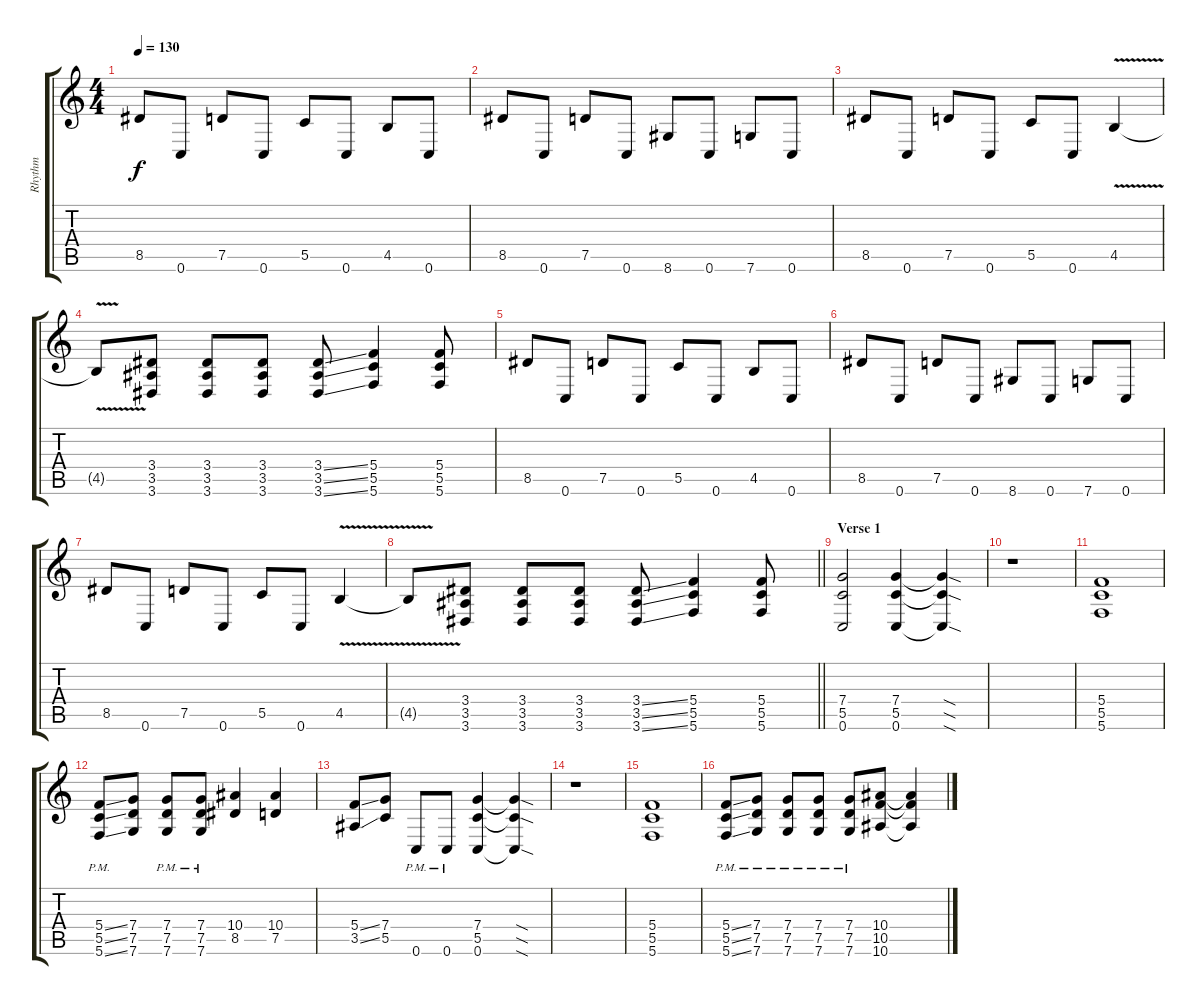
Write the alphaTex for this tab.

\track ("Rhythm" "Rhythm") {instrument distortionguitar}
\staff {score tabs}
\tuning (D4 A3 F3 C3 G2 C2) {hide}
\ts (4 4)
\tempo 130
\clef g2
\ks c
8.5.8{dy f} 0.6.8 7.5.8 0.6.8 5.5.8 0.6.8 4.5.8 0.6.8 |
8.5.8 0.6.8 7.5.8 0.6.8 8.6.8 0.6.8 7.6.8 0.6.8 |
8.5.8 0.6.8 7.5.8 0.6.8 5.5.8 0.6.8 4.5{v}.4 |
4.5{t}.8 (3.4 3.5 3.6).8 (3.4 3.5 3.6).8 (3.4 3.5 3.6).8 (3.4{ss} 3.5{ss} 3.6{ss}).8 (5.4 5.5 5.6).4 (5.4 5.5 5.6).8 |
8.5.8 0.6.8 7.5.8 0.6.8 5.5.8 0.6.8 4.5.8 0.6.8 |
8.5.8 0.6.8 7.5.8 0.6.8 8.6.8 0.6.8 7.6.8 0.6.8 |
8.5.8 0.6.8 7.5.8 0.6.8 5.5.8 0.6.8 4.5{v}.4 |
\barLineRight lightlight
4.5{t}.8 (3.4 3.5 3.6).8 (3.4 3.5 3.6).8 (3.4 3.5 3.6).8 (3.4{ss} 3.5{ss} 3.6{ss}).8 (5.4 5.5 5.6).4 (5.4 5.5 5.6).8 |
\section ("" "Verse 1")
(7.4 5.5 0.6).2 (7.4 5.5 0.6).4 (7.4{sod t} 5.5{sod t} 0.6{sod t}).4 |
r.1 |
(5.4 5.5 5.6).1 |
(5.4{ss} 5.5{ss} 5.6{ss pm}).8 (7.4 7.5 7.6).8 (7.4 7.5 7.6{pm}).8 (7.4 7.5 7.6{pm}).8 (10.4 8.5).4 (10.4 7.5).4 |
(5.4{ss} 3.5{ss}).8 (7.4 5.5).8 0.6{pm}.8 0.6{pm}.8 (7.4 5.5 0.6).4 (7.4{sod t} 5.5{sod t} 0.6{sod t}).4 |
r.1 |
(5.4 5.5 5.6).1 |
(5.4{ss} 5.5{ss} 5.6{ss pm}).8 (7.4{pm} 7.5 7.6).8 (7.4 7.5 7.6{pm}).8 (7.4 7.5 7.6{pm}).8 (7.4{pm} 7.5 7.6).8 (10.4 10.5 10.6).8 (10.4{t} 10.5{t} 10.6{t}).4
